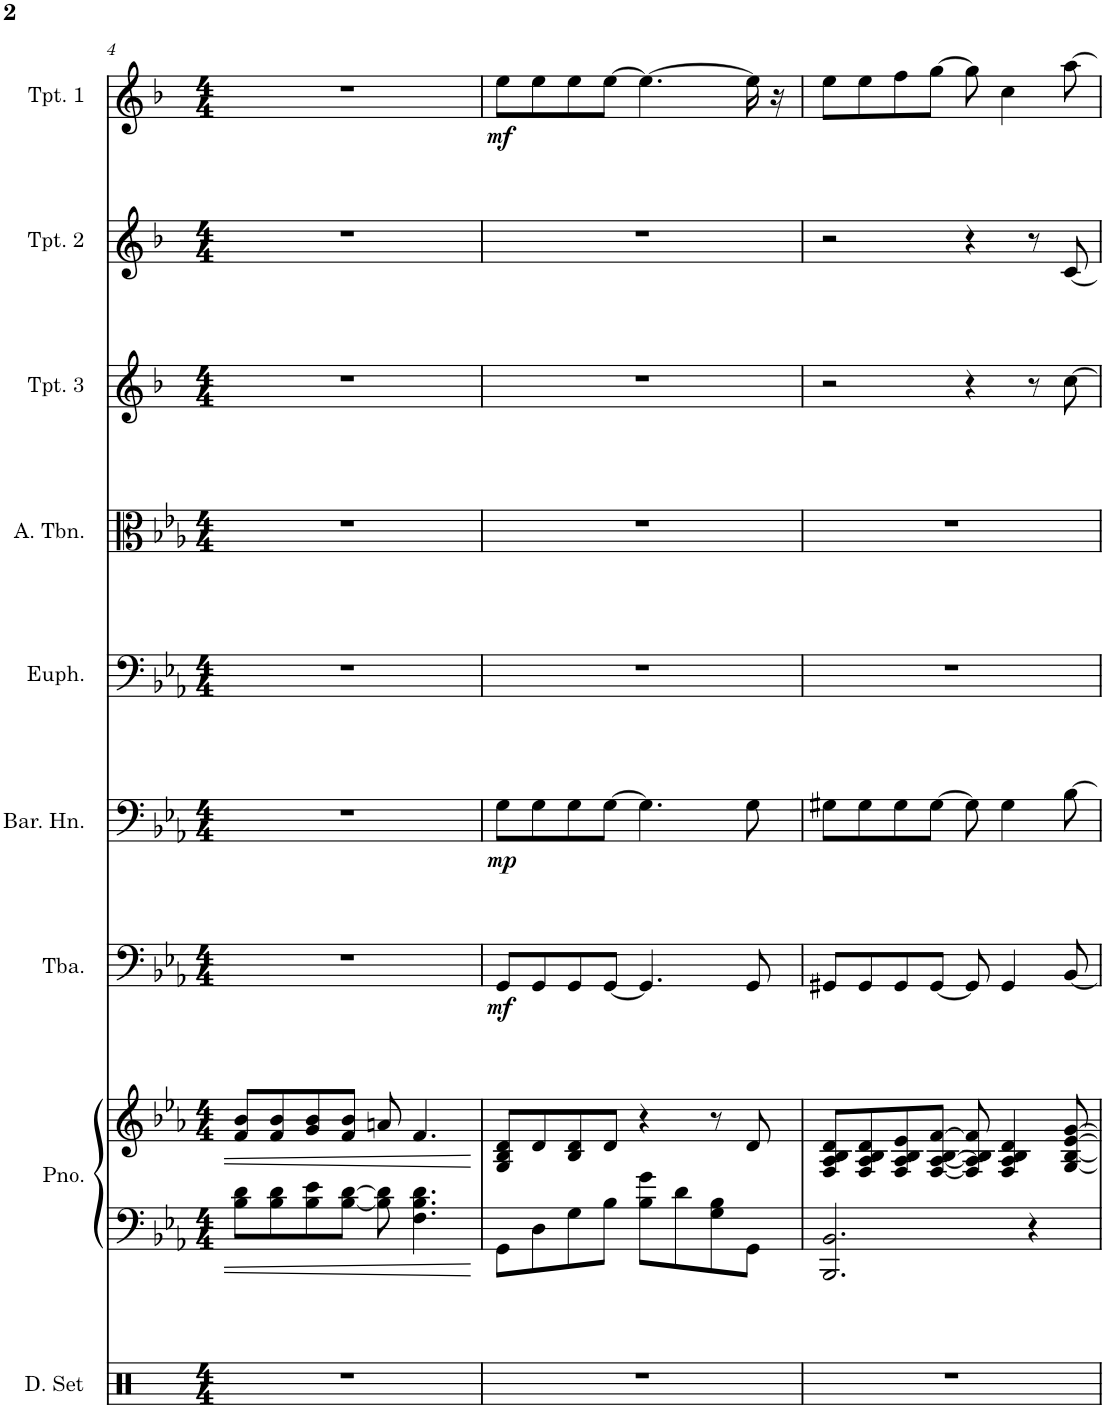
**kern	**kern	**kern	**kern	**dynam	**kern	**dynam	**kern	**kern	**kern	**kern	**kern	**dynam
*part9	*part8	*part8	*part7	*part7	*part6	*part6	*part5	*part4	*part3	*part2	*part1	*part1
*staff10	*staff9	*staff8	*staff7	*staff7	*staff6	*staff6	*staff5	*staff4	*staff3	*staff2	*staff1	*staff1
*I"Drumset	*I"Grand Piano	*	*I"Tuba	*	*I"Baritone Horn	*	*I"Euphonium	*I"Alto Trombone	*I"Trumpet 3	*I"Trumpet 2	*I"Trumpet 1	*
*I'D. Set	*I'Pno.	*	*I'Tba.	*	*I'Bar. Hn.	*	*I'Euph.	*I'A. Tbn.	*I'Tpt. 3	*I'Tpt. 2	*I'Tpt. 1	*
!!LO:PB:g=z
*clefX	*clefF4	*clefG2	*clefF4	*	*clefF4	*	*clefF4	*clefC3	*clefG2	*clefG2	*clefG2	*
*	*	*	*	*	*Trd4c7	*	*	*	*Trd1c2	*Trd1c2	*Trd1c2	*
*k[]	*k[b-e-a-]	*k[b-e-a-]	*k[b-e-a-]	*	*k[b-e-a-]	*	*k[b-e-a-]	*k[b-e-a-]	*k[b-]	*k[b-]	*k[b-]	*
*M4/4	*M4/4	*M4/4	*M4/4	*	*M4/4	*	*M4/4	*M4/4	*M4/4	*M4/4	*M4/4	*
=4	=4	=4	=4	=4	=4	=4	=4	=4	=4	=4	=4	=4
1r	8B-\ 8d\L	8f/ 8b-/L	1r	.	1r	.	1r	1r	1r	1r	1r	.
.	8B-\ 8d\	8f/ 8b-/	.	.	.	.	.	.	.	.	.	.
.	8B-\ 8e-\	8g/ 8b-/	.	.	.	.	.	.	.	.	.	.
.	[8B-\ [8d\J	8f/ 8b-/J	.	.	.	.	.	.	.	.	.	.
.	8B-\] 8d\]	8an/	.	.	.	.	.	.	.	.	.	.
.	4.F\ 4.B-\ 4.d\	4.f/	.	.	.	.	.	.	.	.	.	.
=5	=5	=5	=5	=5	=5	=5	=5	=5	=5	=5	=5	=5
!	!	!	!	!LO:DY:b	!	!LO:DY:b	!	!	!	!	!	!LO:DY:b
1r	8GG\L	8G/ 8B-/ 8d/L	8GG/L	mf	8G\L	mp	1r	1r	1r	1r	8ee\L	mf
.	8D\	8d/	8GG/	.	8G\	.	.	.	.	.	8ee\	.
.	8G\	8B-/ 8d/	8GG/	.	8G\	.	.	.	.	.	8ee\	.
.	8B-\J	8d/J	[8GG/J	.	[8G\J	.	.	.	.	.	[8ee\J	.
.	8B-\ 8g\L	4r	4.GG/]	.	4.G\]	.	.	.	.	.	4.ee\_	.
.	8d\	.	.	.	.	.	.	.	.	.	.	.
.	8G\ 8B-\	8r	.	.	.	.	.	.	.	.	.	.
.	8GG\J	8d/	8GG/	.	8G\	.	.	.	.	.	16ee\]	.
.	.	.	.	.	.	.	.	.	.	.	16r	.
=6	=6	=6	=6	=6	=6	=6	=6	=6	=6	=6	=6	=6
1r	2.BBB-/ 2.BB-/	8F/ 8A-/ 8B-/ 8d/L	8GG#X/L	.	8G#X\L	.	1r	1r	2r	2r	8ee\L	.
.	.	8F/ 8A-/ 8B-/ 8d/	8GG#/	.	8G#\	.	.	.	.	.	8ee\	.
.	.	8F/ 8A-/ 8B-/ 8e-/	8GG#/	.	8G#\	.	.	.	.	.	8ff\	.
.	.	[8F/ [8A-/ [8B-/ [8f/J	[8GG#/J	.	[8G#\J	.	.	.	.	.	[8gg\J	.
.	.	8F/] 8A-/] 8B-/] 8f/]	8GG#/]	.	8G#\]	.	.	.	4r	4r	8gg\]	.
.	.	4F/ 4A-/ 4B-/ 4d/	4GG#/	.	4G#\	.	.	.	.	.	4cc\	.
.	4r	.	.	.	.	.	.	.	8r	8r	.	.
.	.	[8G/ [8B-/ [8e-/ [8g/	[8BB-/	.	[8B-\	.	.	.	[8cc\	[8c/	[8aa\	.
=	=	=	=	=	=	=	=	=	=	=	=	=
*-	*-	*-	*-	*-	*-	*-	*-	*-	*-	*-	*-	*-
